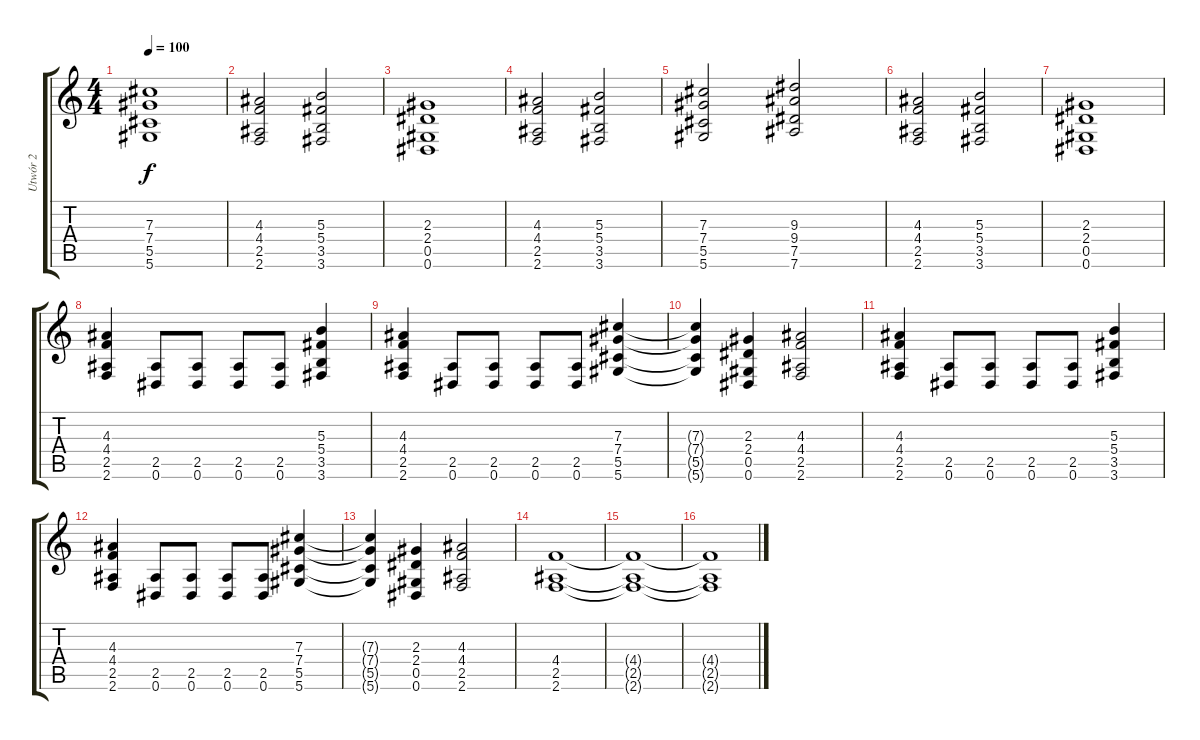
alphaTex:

\track ("Utwór 2" "Utwór 2") {instrument distortionguitar}
\staff {score tabs}
\tuning (Eb4 Bb3 Gb3 Db3 Ab2 Eb2) {hide}
\ts (4 4)
\tempo 100
\clef g2
\ks c
(7.3 7.4 5.5 5.6).1{dy f} |
(4.3 4.4 2.5 2.6).2 (5.3 5.4 3.5 3.6).2 |
(2.3 2.4 0.5 0.6).1 |
(4.3 4.4 2.5 2.6).2 (5.3 5.4 3.5 3.6).2 |
(7.3 7.4 5.5 5.6).2 (9.3 9.4 7.5 7.6).2 |
(4.3 4.4 2.5 2.6).2 (5.3 5.4 3.5 3.6).2 |
(2.3 2.4 0.5 0.6).1 |
(4.3 4.4 2.5 2.6).4 (2.5 0.6).8 (2.5 0.6).8 (2.5 0.6).8 (2.5 0.6).8 (5.3 5.4 3.5 3.6).4 |
(4.3 4.4 2.5 2.6).4 (2.5 0.6).8 (2.5 0.6).8 (2.5 0.6).8 (2.5 0.6).8 (7.3 7.4 5.5 5.6).4 |
(7.3{t} 7.4{t} 5.5{t} 5.6{t}).4 (2.3 2.4 0.5 0.6).4 (4.3 4.4 2.5 2.6).2 |
(4.3 4.4 2.5 2.6).4 (2.5 0.6).8 (2.5 0.6).8 (2.5 0.6).8 (2.5 0.6).8 (5.3 5.4 3.5 3.6).4 |
(4.3 4.4 2.5 2.6).4 (2.5 0.6).8 (2.5 0.6).8 (2.5 0.6).8 (2.5 0.6).8 (7.3 7.4 5.5 5.6).4 |
(7.3{t} 7.4{t} 5.5{t} 5.6{t}).4 (2.3 2.4 0.5 0.6).4 (4.3 4.4 2.5 2.6).2 |
(4.4 2.5 2.6).1 |
(4.4{t} 2.5{t} 2.6{t}).1 |
(4.4{t} 2.5{t} 2.6{t}).1
